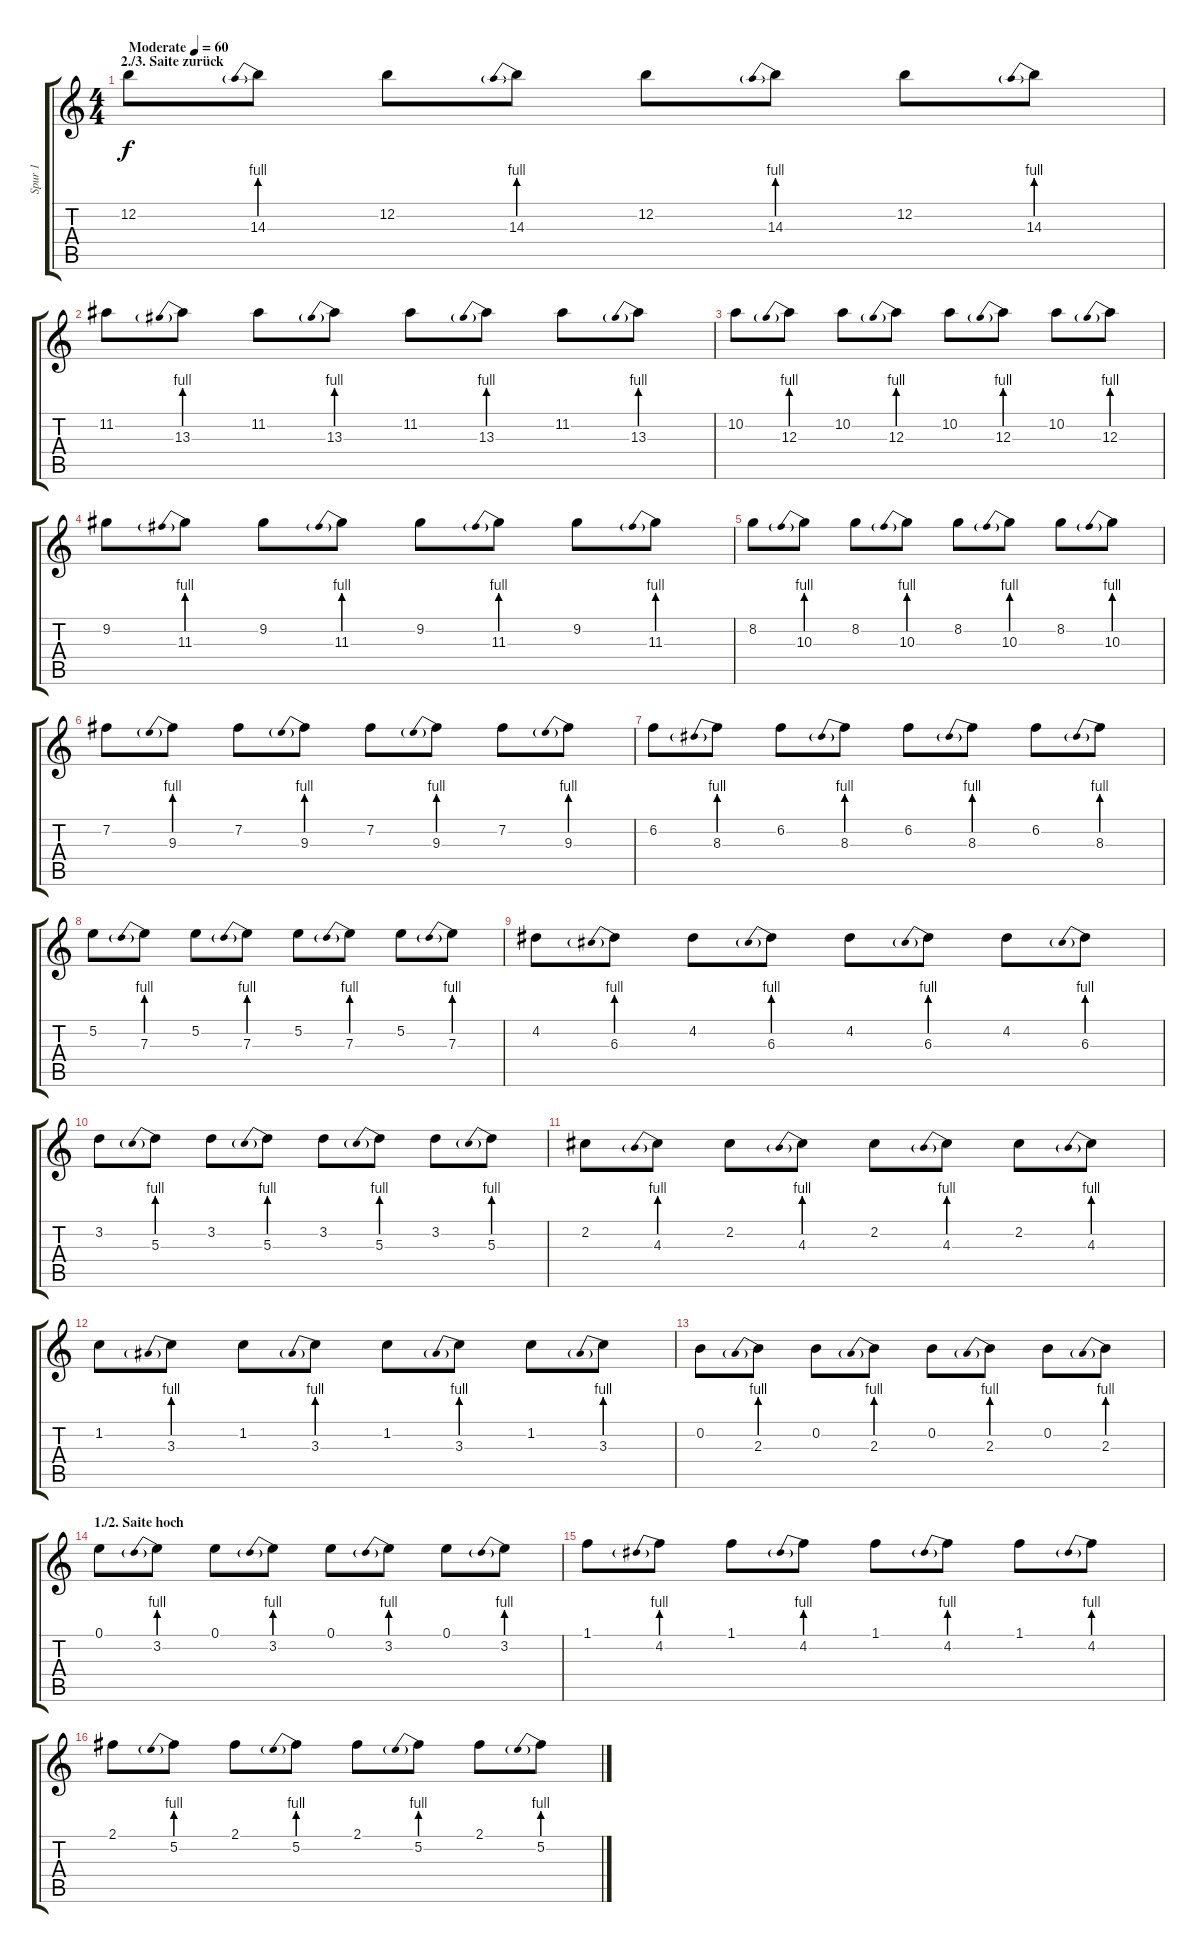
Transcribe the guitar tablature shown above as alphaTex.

\track ("Spur 1" "Spur 1") {instrument acousticguitarsteel}
\staff {score tabs}
\tuning (E4 B3 G3 D3 A2 E2) {hide}
\ts (4 4)
\section ("" "2./3. Saite zurück")
\tempo (60 "Moderate")
\clef g2
\ks c
12.2.8{dy f instrument acousticguitarsteel} 14.3{be (prebend 0 4 60 4)}.8 12.2.8 14.3{be (prebend 0 4 60 4)}.8 12.2.8 14.3{be (prebend 0 4 60 4)}.8 12.2.8 14.3{be (prebend 0 4 60 4)}.8 |
11.2.8 13.3{be (prebend 0 4 60 4)}.8 11.2.8 13.3{be (prebend 0 4 60 4)}.8 11.2.8 13.3{be (prebend 0 4 60 4)}.8 11.2.8 13.3{be (prebend 0 4 60 4)}.8 |
10.2.8 12.3{be (prebend 0 4 60 4)}.8 10.2.8 12.3{be (prebend 0 4 60 4)}.8 10.2.8 12.3{be (prebend 0 4 60 4)}.8 10.2.8 12.3{be (prebend 0 4 60 4)}.8 |
9.2.8 11.3{be (prebend 0 4 60 4)}.8 9.2.8 11.3{be (prebend 0 4 60 4)}.8 9.2.8 11.3{be (prebend 0 4 60 4)}.8 9.2.8 11.3{be (prebend 0 4 60 4)}.8 |
8.2.8 10.3{be (prebend 0 4 60 4)}.8 8.2.8 10.3{be (prebend 0 4 60 4)}.8 8.2.8 10.3{be (prebend 0 4 60 4)}.8 8.2.8 10.3{be (prebend 0 4 60 4)}.8 |
7.2.8 9.3{be (prebend 0 4 60 4)}.8 7.2.8 9.3{be (prebend 0 4 60 4)}.8 7.2.8 9.3{be (prebend 0 4 60 4)}.8 7.2.8 9.3{be (prebend 0 4 60 4)}.8 |
6.2.8 8.3{be (prebend 0 4 60 4)}.8 6.2.8 8.3{be (prebend 0 4 60 4)}.8 6.2.8 8.3{be (prebend 0 4 60 4)}.8 6.2.8 8.3{be (prebend 0 4 60 4)}.8 |
5.2.8 7.3{be (prebend 0 4 60 4)}.8 5.2.8 7.3{be (prebend 0 4 60 4)}.8 5.2.8 7.3{be (prebend 0 4 60 4)}.8 5.2.8 7.3{be (prebend 0 4 60 4)}.8 |
4.2.8 6.3{be (prebend 0 4 60 4)}.8 4.2.8 6.3{be (prebend 0 4 60 4)}.8 4.2.8 6.3{be (prebend 0 4 60 4)}.8 4.2.8 6.3{be (prebend 0 4 60 4)}.8 |
3.2.8 5.3{be (prebend 0 4 60 4)}.8 3.2.8 5.3{be (prebend 0 4 60 4)}.8 3.2.8 5.3{be (prebend 0 4 60 4)}.8 3.2.8 5.3{be (prebend 0 4 60 4)}.8 |
2.2.8 4.3{be (prebend 0 4 60 4)}.8 2.2.8 4.3{be (prebend 0 4 60 4)}.8 2.2.8 4.3{be (prebend 0 4 60 4)}.8 2.2.8 4.3{be (prebend 0 4 60 4)}.8 |
1.2.8 3.3{be (prebend 0 4 60 4)}.8 1.2.8 3.3{be (prebend 0 4 60 4)}.8 1.2.8 3.3{be (prebend 0 4 60 4)}.8 1.2.8 3.3{be (prebend 0 4 60 4)}.8 |
0.2.8 2.3{be (prebend 0 4 60 4)}.8 0.2.8 2.3{be (prebend 0 4 60 4)}.8 0.2.8 2.3{be (prebend 0 4 60 4)}.8 0.2.8 2.3{be (prebend 0 4 60 4)}.8 |
\section ("" "1./2. Saite hoch")
0.1.8 3.2{be (prebend 0 4 60 4)}.8 0.1.8 3.2{be (prebend 0 4 60 4)}.8 0.1.8 3.2{be (prebend 0 4 60 4)}.8 0.1.8 3.2{be (prebend 0 4 60 4)}.8 |
1.1.8 4.2{be (prebend 0 4 60 4)}.8 1.1.8 4.2{be (prebend 0 4 60 4)}.8 1.1.8 4.2{be (prebend 0 4 60 4)}.8 1.1.8 4.2{be (prebend 0 4 60 4)}.8 |
2.1.8 5.2{be (prebend 0 4 60 4)}.8 2.1.8 5.2{be (prebend 0 4 60 4)}.8 2.1.8 5.2{be (prebend 0 4 60 4)}.8 2.1.8 5.2{be (prebend 0 4 60 4)}.8
